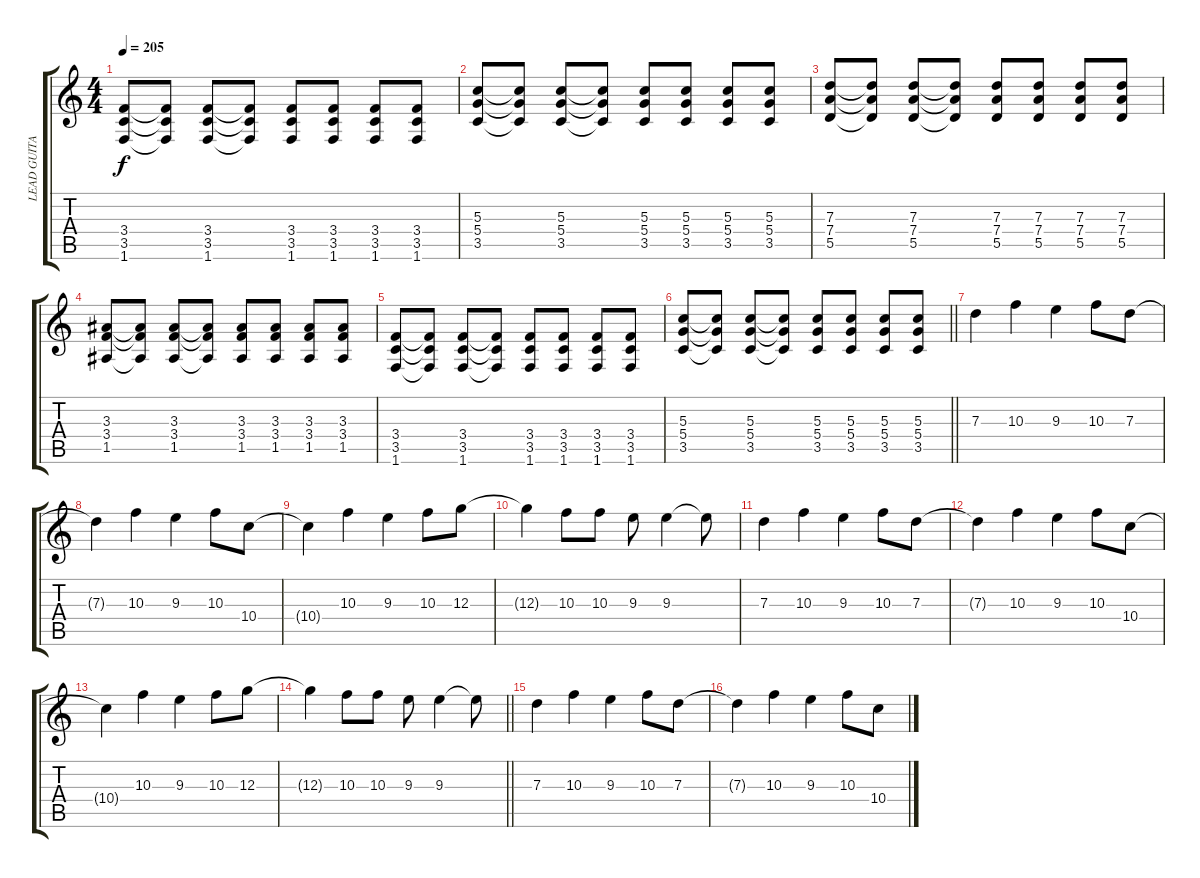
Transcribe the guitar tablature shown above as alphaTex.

\track ("LEAD GUITAR" "LEAD GUITA") {instrument overdrivenguitar}
\staff {score tabs}
\tuning (E4 B3 G3 D3 A2 E2) {hide}
\ts (4 4)
\tempo 205
\clef g2
\ks c
(3.4 3.5 1.6).8{dy f} (3.4{t} 3.5{t} 1.6{t}).8 (3.4 3.5 1.6).8 (3.4{t} 3.5{t} 1.6{t}).8 (3.4 3.5 1.6).8 (3.4 3.5 1.6).8 (3.4 3.5 1.6).8 (3.4 3.5 1.6).8 |
(5.3 5.4 3.5).8 (5.3{t} 5.4{t} 3.5{t}).8 (5.3 5.4 3.5).8 (5.3{t} 5.4{t} 3.5{t}).8 (5.3 5.4 3.5).8 (5.3 5.4 3.5).8 (5.3 5.4 3.5).8 (5.3 5.4 3.5).8 |
(7.3 7.4 5.5).8 (7.3{t} 7.4{t} 5.5{t}).8 (7.3 7.4 5.5).8 (7.3{t} 7.4{t} 5.5{t}).8 (7.3 7.4 5.5).8 (7.3 7.4 5.5).8 (7.3 7.4 5.5).8 (7.3 7.4 5.5).8 |
(3.3 3.4 1.5).8 (3.3{t} 3.4{t} 1.5{t}).8 (3.3 3.4 1.5).8 (3.3{t} 3.4{t} 1.5{t}).8 (3.3 3.4 1.5).8 (3.3 3.4 1.5).8 (3.3 3.4 1.5).8 (3.3 3.4 1.5).8 |
(3.4 3.5 1.6).8 (3.4{t} 3.5{t} 1.6{t}).8 (3.4 3.5 1.6).8 (3.4{t} 3.5{t} 1.6{t}).8 (3.4 3.5 1.6).8 (3.4 3.5 1.6).8 (3.4 3.5 1.6).8 (3.4 3.5 1.6).8 |
\barLineRight lightlight
(5.3 5.4 3.5).8 (5.3{t} 5.4{t} 3.5{t}).8 (5.3 5.4 3.5).8 (5.3{t} 5.4{t} 3.5{t}).8 (5.3 5.4 3.5).8 (5.3 5.4 3.5).8 (5.3 5.4 3.5).8 (5.3 5.4 3.5).8 |
7.3.4 10.3.4 9.3.4 10.3.8 7.3.8 |
7.3{t}.4 10.3.4 9.3.4 10.3.8 10.4.8 |
10.4{t}.4 10.3.4 9.3.4 10.3.8 12.3.8 |
12.3{t}.4 10.3.8 10.3.8 9.3.8 9.3.4 9.3{t}.8 |
7.3.4 10.3.4 9.3.4 10.3.8 7.3.8 |
7.3{t}.4 10.3.4 9.3.4 10.3.8 10.4.8 |
10.4{t}.4 10.3.4 9.3.4 10.3.8 12.3.8 |
\barLineRight lightlight
12.3{t}.4 10.3.8 10.3.8 9.3.8 9.3.4 9.3{t}.8 |
7.3.4 10.3.4 9.3.4 10.3.8 7.3.8 |
7.3{t}.4 10.3.4 9.3.4 10.3.8 10.4.8
